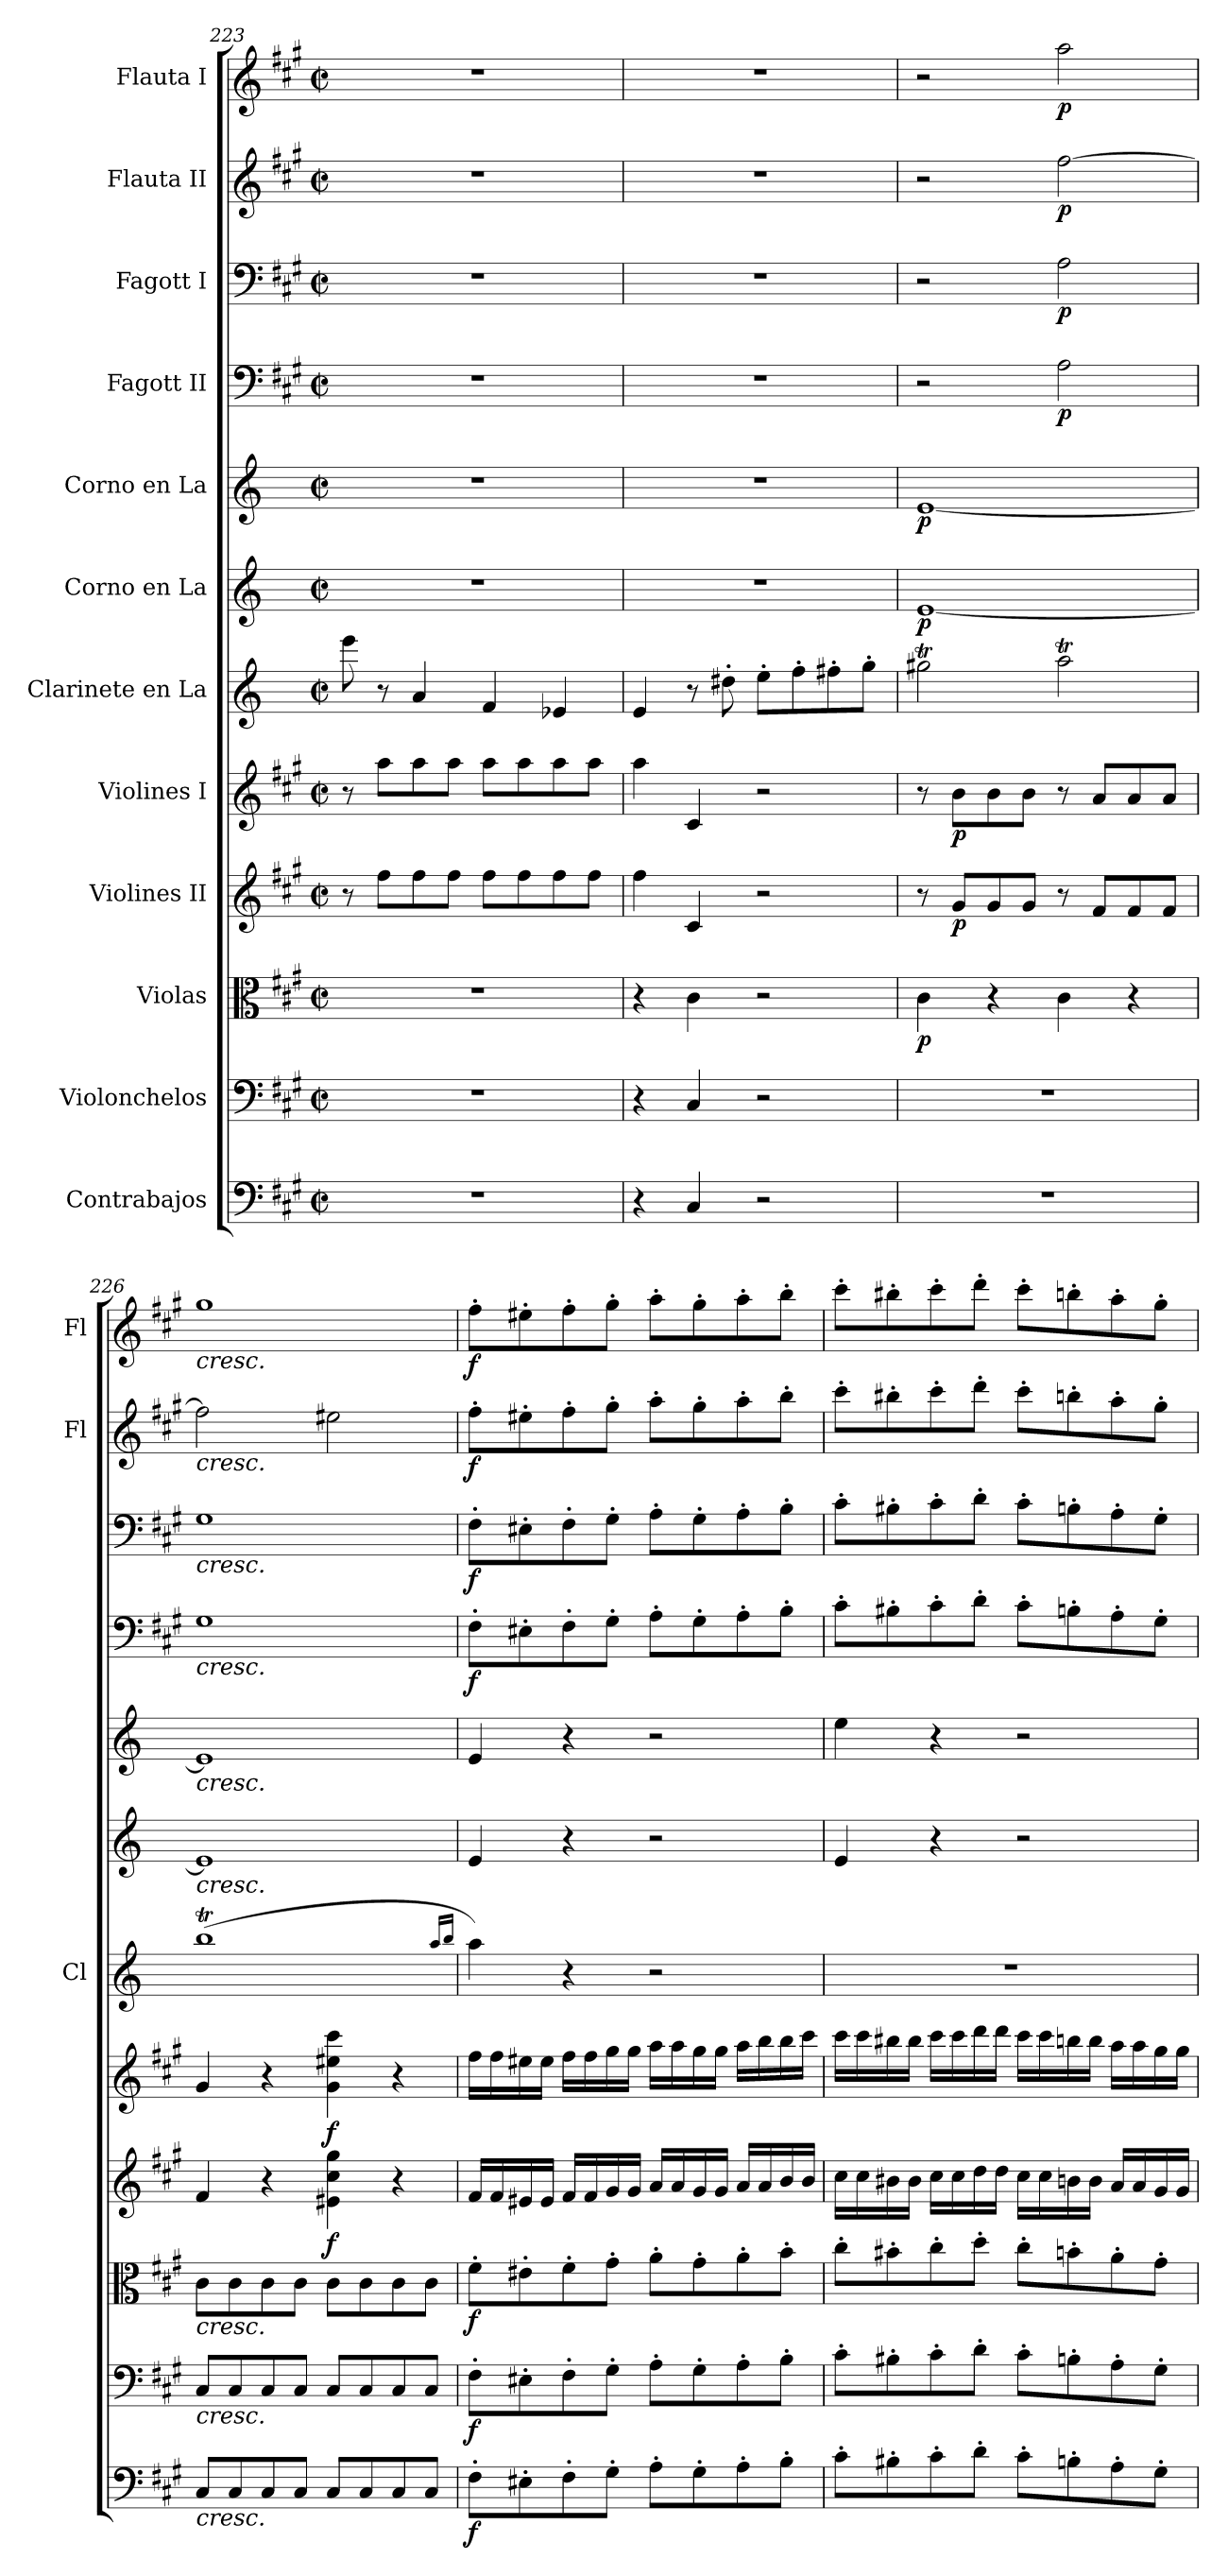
**kern	**dynam	**kern	**dynam	**kern	**dynam	**kern	**dynam	**kern	**dynam	**kern	**kern	**dynam	**kern	**dynam	**kern	**dynam	**kern	**dynam	**kern	**dynam	**kern	**dynam
*part12	*part12	*part11	*part11	*part10	*part10	*part9	*part9	*part8	*part8	*part7	*part6	*part6	*part5	*part5	*part4	*part4	*part3	*part3	*part2	*part2	*part1	*part1
*staff12	*staff12	*staff11	*staff11	*staff10	*staff10	*staff9	*staff9	*staff8	*staff8	*staff7	*staff6	*staff6	*staff5	*staff5	*staff4	*staff4	*staff3	*staff3	*staff2	*staff2	*staff1	*staff1
*I"Contrabajos	*	*I"Violonchelos	*	*I"Violas	*	*I"Violines II	*	*I"Violines I	*	*I"Clarinete en La	*I"Corno en La	*	*I"Corno en La	*	*I"Fagott II	*	*I"Fagott I	*	*I"Flauta II	*	*I"Flauta I	*
*	*	*	*	*	*	*	*	*	*	*I'Cl	*	*	*	*	*	*	*	*	*I'Fl	*	*I'Fl	*
!!LO:LB:g=z
*clefF4	*	*clefF4	*	*clefC3	*	*clefG2	*	*clefG2	*	*clefG2	*clefG2	*	*clefG2	*	*clefF4	*	*clefF4	*	*clefG2	*	*clefG2	*
*ITrd7c12	*	*	*	*	*	*	*	*	*	*ITrd2c3	*ITrd2c3	*	*ITrd2c3	*	*	*	*	*	*	*	*	*
*k[f#c#g#]	*	*k[f#c#g#]	*	*k[f#c#g#]	*	*k[f#c#g#]	*	*k[f#c#g#]	*	*k[f#c#g#]	*k[f#c#g#]	*	*k[f#c#g#]	*	*k[f#c#g#]	*	*k[f#c#g#]	*	*k[f#c#g#]	*	*k[f#c#g#]	*
*M2/2	*	*M2/2	*	*M2/2	*	*M2/2	*	*M2/2	*	*M2/2	*M2/2	*	*M2/2	*	*M2/2	*	*M2/2	*	*M2/2	*	*M2/2	*
*met(c|)	*	*met(c|)	*	*met(c|)	*	*met(c|)	*	*met(c|)	*	*met(c|)	*met(c|)	*	*met(c|)	*	*met(c|)	*	*met(c|)	*	*met(c|)	*	*met(c|)	*
=223	=223	=223	=223	=223	=223	=223	=223	=223	=223	=223	=223	=223	=223	=223	=223	=223	=223	=223	=223	=223	=223	=223
1r	.	1r	.	1r	.	8r	.	8r	.	8ccc#\	1r	.	1r	.	1r	.	1r	.	1r	.	1r	.
.	.	.	.	.	.	8ff#\L	.	8aa\L	.	8r	.	.	.	.	.	.	.	.	.	.	.	.
.	.	.	.	.	.	8ff#\	.	8aa\	.	4f#/	.	.	.	.	.	.	.	.	.	.	.	.
.	.	.	.	.	.	8ff#\J	.	8aa\J	.	.	.	.	.	.	.	.	.	.	.	.	.	.
.	.	.	.	.	.	8ff#\L	.	8aa\L	.	4d/	.	.	.	.	.	.	.	.	.	.	.	.
.	.	.	.	.	.	8ff#\	.	8aa\	.	.	.	.	.	.	.	.	.	.	.	.	.	.
.	.	.	.	.	.	8ff#\	.	8aa\	.	4cn/	.	.	.	.	.	.	.	.	.	.	.	.
.	.	.	.	.	.	8ff#\J	.	8aa\J	.	.	.	.	.	.	.	.	.	.	.	.	.	.
=224	=224	=224	=224	=224	=224	=224	=224	=224	=224	=224	=224	=224	=224	=224	=224	=224	=224	=224	=224	=224	=224	=224
4r	.	4r	.	4r	.	4ff#\	.	4aa\	.	4c#/	1r	.	1r	.	1r	.	1r	.	1r	.	1r	.
4CC#/	.	4C#/	.	4c#\	.	4c#/	.	4c#/	.	8r	.	.	.	.	.	.	.	.	.	.	.	.
.	.	.	.	.	.	.	.	.	.	8b#X'\	.	.	.	.	.	.	.	.	.	.	.	.
2r	.	2r	.	2r	.	2r	.	2r	.	8cc#'\L	.	.	.	.	.	.	.	.	.	.	.	.
.	.	.	.	.	.	.	.	.	.	8dd'\	.	.	.	.	.	.	.	.	.	.	.	.
.	.	.	.	.	.	.	.	.	.	8dd#X'\	.	.	.	.	.	.	.	.	.	.	.	.
.	.	.	.	.	.	.	.	.	.	8ee'\J	.	.	.	.	.	.	.	.	.	.	.	.
=225	=225	=225	=225	=225	=225	=225	=225	=225	=225	=225	=225	=225	=225	=225	=225	=225	=225	=225	=225	=225	=225	=225
!	!	!	!	!	!LO:DY:b	!	!	!	!	!	!	!LO:DY:b	!	!LO:DY:b	!	!	!	!	!	!	!	!
1r	.	1r	.	4c#\	p	8r	.	8r	.	2ee#Xt\	[1c#	p	[1c#	p	2r	.	2r	.	2r	.	2r	.
!	!	!	!	!	!	!	!LO:DY:b	!	!LO:DY:b	!	!	!	!	!	!	!	!	!	!	!	!	!
.	.	.	.	.	.	8g#/L	p	8b\L	p	.	.	.	.	.	.	.	.	.	.	.	.	.
.	.	.	.	4r	.	8g#/	.	8b\	.	.	.	.	.	.	.	.	.	.	.	.	.	.
.	.	.	.	.	.	8g#/J	.	8b\J	.	.	.	.	.	.	.	.	.	.	.	.	.	.
!	!	!	!	!	!	!	!	!	!	!	!	!	!	!	!	!LO:DY:b	!	!LO:DY:b	!	!LO:DY:b	!	!LO:DY:b
.	.	.	.	4c#\	.	8r	.	8r	.	2ff#T\	.	.	.	.	2A\	p	2A\	p	[2ff#\	p	2aa\	p
.	.	.	.	.	.	8f#/L	.	8a/L	.	.	.	.	.	.	.	.	.	.	.	.	.	.
.	.	.	.	4r	.	8f#/	.	8a/	.	.	.	.	.	.	.	.	.	.	.	.	.	.
.	.	.	.	.	.	8f#/J	.	8a/J	.	.	.	.	.	.	.	.	.	.	.	.	.	.
=226	=226	=226	=226	=226	=226	=226	=226	=226	=226	=226	=226	=226	=226	=226	=226	=226	=226	=226	=226	=226	=226	=226
!	!	!	!	!	!	!	!	!	!	!	!	!	!	!	!	!	!	!	!	!	!LO:TX:b:i:t=cresc.	!
!	!	!	!	!	!	!	!	!	!	!	!	!	!	!	!	!	!	!	!LO:TX:b:i:t=cresc.	!	!	!
!	!	!	!	!	!	!	!	!	!	!	!	!	!	!	!	!	!LO:TX:b:i:t=cresc.	!	!	!	!	!
!	!	!	!	!	!	!	!	!	!	!	!	!	!	!	!LO:TX:b:i:t=cresc.	!	!	!	!	!	!	!
!	!	!	!	!	!	!	!	!	!	!	!	!	!LO:TX:b:i:t=cresc.	!	!	!	!	!	!	!	!	!
!	!	!	!	!	!	!	!	!	!	!	!LO:TX:b:i:t=cresc.	!	!	!	!	!	!	!	!	!	!	!
!	!	!	!	!LO:TX:b:i:t=cresc.	!	!	!	!	!	!	!	!	!	!	!	!	!	!	!	!	!	!
!	!	!LO:TX:b:i:t=cresc.	!	!	!	!	!	!	!	!	!	!	!	!	!	!	!	!	!	!	!	!
!LO:TX:b:i:t=cresc.	!	!	!	!	!	!	!	!	!	!	!	!	!	!	!	!	!	!	!	!	!	!
8CC#/L	.	8C#/L	.	8c#\L	.	4f#/	.	4g#/	.	(>1gg#t	1c#]	.	1c#]	.	1G#	.	1G#	.	2ff#\]	.	1gg#	.
8CC#/	.	8C#/	.	8c#\	.	.	.	.	.	.	.	.	.	.	.	.	.	.	.	.	.	.
8CC#/	.	8C#/	.	8c#\	.	4r	.	4r	.	.	.	.	.	.	.	.	.	.	.	.	.	.
8CC#/J	.	8C#/J	.	8c#\J	.	.	.	.	.	.	.	.	.	.	.	.	.	.	.	.	.	.
!	!	!	!	!	!	!	!LO:DY:b	!	!LO:DY:b	!	!	!	!	!	!	!	!	!	!	!	!	!
8CC#/L	.	8C#/L	.	8c#\L	.	4e#X\ 4cc#\ 4gg#\	f	4g#\ 4ee#X\ 4ccc#\	f	.	.	.	.	.	.	.	.	.	2ee#X\	.	.	.
8CC#/	.	8C#/	.	8c#\	.	.	.	.	.	.	.	.	.	.	.	.	.	.	.	.	.	.
8CC#/	.	8C#/	.	8c#\	.	4r	.	4r	.	.	.	.	.	.	.	.	.	.	.	.	.	.
8CC#/J	.	8C#/J	.	8c#\J	.	.	.	.	.	.	.	.	.	.	.	.	.	.	.	.	.	.
.	.	.	.	.	.	.	.	.	.	16qff#/LL	.	.	.	.	.	.	.	.	.	.	.	.
.	.	.	.	.	.	.	.	.	.	16qgg#/JJ	.	.	.	.	.	.	.	.	.	.	.	.
=227	=227	=227	=227	=227	=227	=227	=227	=227	=227	=227	=227	=227	=227	=227	=227	=227	=227	=227	=227	=227	=227	=227
!	!LO:DY:b	!	!LO:DY:b	!	!LO:DY:b	!	!	!	!	!	!	!	!	!	!	!LO:DY:b	!	!LO:DY:b	!	!LO:DY:b	!	!LO:DY:b
8FF#'\L	f	8F#'\L	f	8f#'\L	f	16f#/LL	.	16ff#\LL	.	4ff#\)	4c#/	.	4c#/	.	8F#'\L	f	8F#'\L	f	8ff#'\L	f	8ff#'\L	f
.	.	.	.	.	.	16f#/	.	16ff#\	.	.	.	.	.	.	.	.	.	.	.	.	.	.
8EE#X'\	.	8E#X'\	.	8e#X'\	.	16e#X/	.	16ee#X\	.	.	.	.	.	.	8E#X'\	.	8E#X'\	.	8ee#X'\	.	8ee#X'\	.
.	.	.	.	.	.	16e#/JJ	.	16ee#\JJ	.	.	.	.	.	.	.	.	.	.	.	.	.	.
8FF#'\	.	8F#'\	.	8f#'\	.	16f#/LL	.	16ff#\LL	.	4r	4r	.	4r	.	8F#'\	.	8F#'\	.	8ff#'\	.	8ff#'\	.
.	.	.	.	.	.	16f#/	.	16ff#\	.	.	.	.	.	.	.	.	.	.	.	.	.	.
8GG#'\J	.	8G#'\J	.	8g#'\J	.	16g#/	.	16gg#\	.	.	.	.	.	.	8G#'\J	.	8G#'\J	.	8gg#'\J	.	8gg#'\J	.
.	.	.	.	.	.	16g#/JJ	.	16gg#\JJ	.	.	.	.	.	.	.	.	.	.	.	.	.	.
8AA'\L	.	8A'\L	.	8a'\L	.	16a/LL	.	16aa\LL	.	2r	2r	.	2r	.	8A'\L	.	8A'\L	.	8aa'\L	.	8aa'\L	.
.	.	.	.	.	.	16a/	.	16aa\	.	.	.	.	.	.	.	.	.	.	.	.	.	.
8GG#'\	.	8G#'\	.	8g#'\	.	16g#/	.	16gg#\	.	.	.	.	.	.	8G#'\	.	8G#'\	.	8gg#'\	.	8gg#'\	.
.	.	.	.	.	.	16g#/JJ	.	16gg#\JJ	.	.	.	.	.	.	.	.	.	.	.	.	.	.
8AA'\	.	8A'\	.	8a'\	.	16a/LL	.	16aa\LL	.	.	.	.	.	.	8A'\	.	8A'\	.	8aa'\	.	8aa'\	.
.	.	.	.	.	.	16a/	.	16bb\	.	.	.	.	.	.	.	.	.	.	.	.	.	.
8BB'\J	.	8B'\J	.	8b'\J	.	16b/	.	16bb\	.	.	.	.	.	.	8B'\J	.	8B'\J	.	8bb'\J	.	8bb'\J	.
.	.	.	.	.	.	16b/JJ	.	16ccc#\JJ	.	.	.	.	.	.	.	.	.	.	.	.	.	.
!!LO:PB:g=z
=228	=228	=228	=228	=228	=228	=228	=228	=228	=228	=228	=228	=228	=228	=228	=228	=228	=228	=228	=228	=228	=228	=228
8C#'\L	.	8c#'\L	.	8cc#'\L	.	16cc#\LL	.	16ccc#\LL	.	1r	4c#/	.	4cc#\	.	8c#'\L	.	8c#'\L	.	8ccc#'\L	.	8ccc#'\L	.
.	.	.	.	.	.	16cc#\	.	16ccc#\	.	.	.	.	.	.	.	.	.	.	.	.	.	.
8BB#X'\	.	8B#X'\	.	8b#X'\	.	16b#X\	.	16bb#X\	.	.	.	.	.	.	8B#X'\	.	8B#X'\	.	8bb#X'\	.	8bb#X'\	.
.	.	.	.	.	.	16b#\JJ	.	16bb#\JJ	.	.	.	.	.	.	.	.	.	.	.	.	.	.
8C#'\	.	8c#'\	.	8cc#'\	.	16cc#\LL	.	16ccc#\LL	.	.	4r	.	4r	.	8c#'\	.	8c#'\	.	8ccc#'\	.	8ccc#'\	.
.	.	.	.	.	.	16cc#\	.	16ccc#\	.	.	.	.	.	.	.	.	.	.	.	.	.	.
8D'\J	.	8d'\J	.	8dd'\J	.	16dd\	.	16ddd\	.	.	.	.	.	.	8d'\J	.	8d'\J	.	8ddd'\J	.	8ddd'\J	.
.	.	.	.	.	.	16dd\JJ	.	16ddd\JJ	.	.	.	.	.	.	.	.	.	.	.	.	.	.
8C#'\L	.	8c#'\L	.	8cc#'\L	.	16cc#\LL	.	16ccc#\LL	.	.	2r	.	2r	.	8c#'\L	.	8c#'\L	.	8ccc#'\L	.	8ccc#'\L	.
.	.	.	.	.	.	16cc#\	.	16ccc#\	.	.	.	.	.	.	.	.	.	.	.	.	.	.
8BBn'\	.	8Bn'\	.	8bn'\	.	16bn\	.	16bbn\	.	.	.	.	.	.	8Bn'\	.	8Bn'\	.	8bbn'\	.	8bbn'\	.
.	.	.	.	.	.	16b\JJ	.	16bb\JJ	.	.	.	.	.	.	.	.	.	.	.	.	.	.
8AA'\	.	8A'\	.	8a'\	.	16a/LL	.	16aa\LL	.	.	.	.	.	.	8A'\	.	8A'\	.	8aa'\	.	8aa'\	.
.	.	.	.	.	.	16a/	.	16aa\	.	.	.	.	.	.	.	.	.	.	.	.	.	.
8GG#'\J	.	8G#'\J	.	8g#'\J	.	16g#/	.	16gg#\	.	.	.	.	.	.	8G#'\J	.	8G#'\J	.	8gg#'\J	.	8gg#'\J	.
.	.	.	.	.	.	16g#/JJ	.	16gg#\JJ	.	.	.	.	.	.	.	.	.	.	.	.	.	.
=	=	=	=	=	=	=	=	=	=	=	=	=	=	=	=	=	=	=	=	=	=	=
*-	*-	*-	*-	*-	*-	*-	*-	*-	*-	*-	*-	*-	*-	*-	*-	*-	*-	*-	*-	*-	*-	*-
